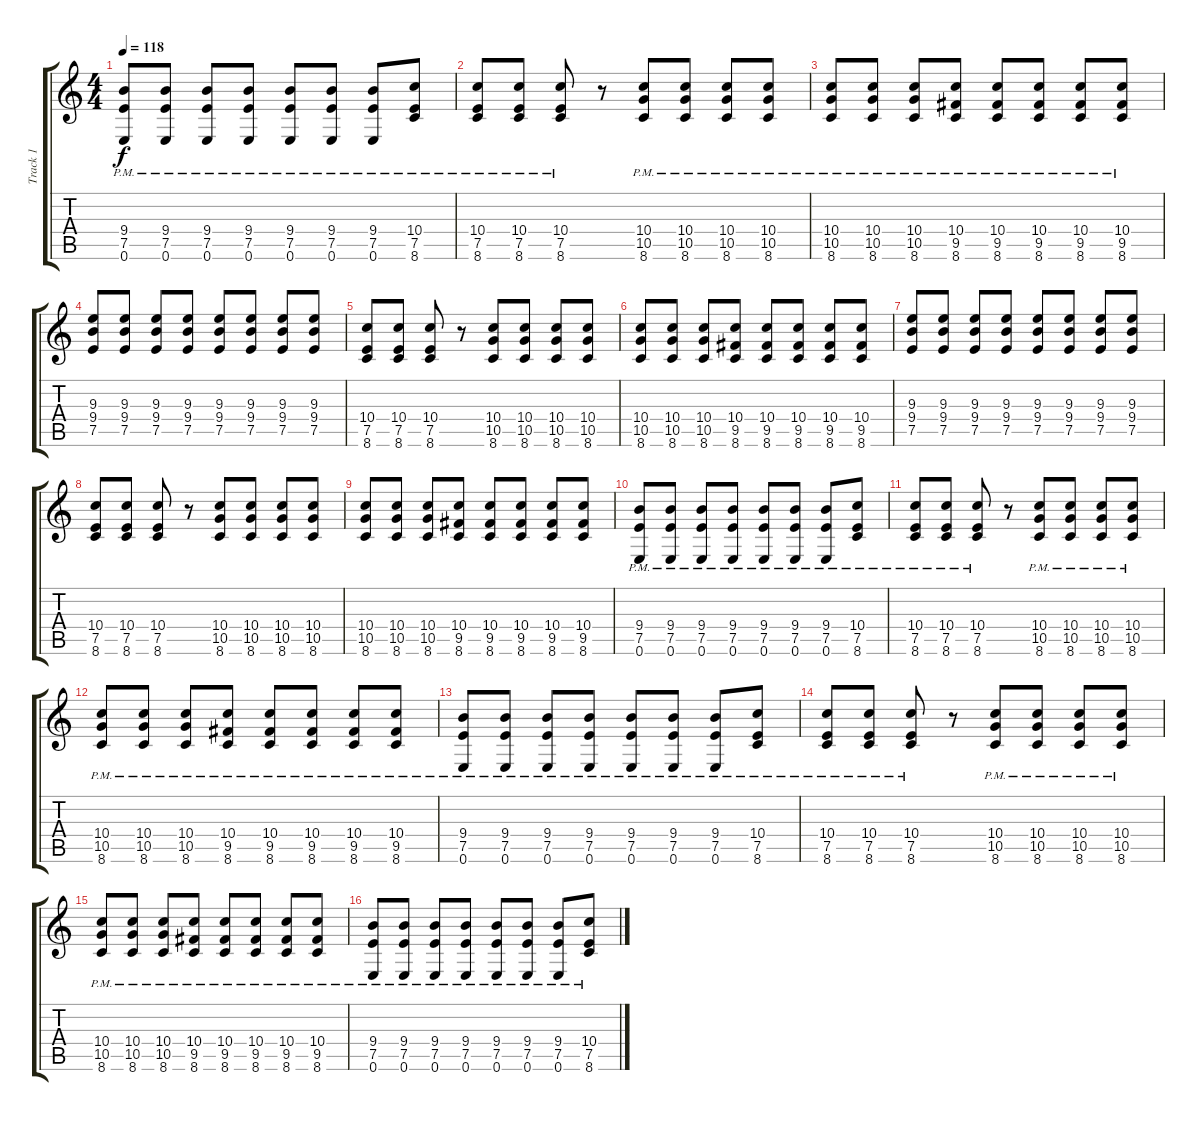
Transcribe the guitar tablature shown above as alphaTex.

\track ("Track 1" "Track 1") {instrument distortionguitar}
\staff {score tabs}
\tuning (E4 B3 G3 D3 A2 E2) {hide}
\ts (4 4)
\tempo 118
\clef g2
\ks c
(9.4{pm} 7.5{pm} 0.6{pm}).8{dy f} (9.4{pm} 7.5{pm} 0.6{pm}).8 (9.4{pm} 7.5{pm} 0.6{pm}).8 (9.4{pm} 7.5{pm} 0.6{pm}).8 (9.4{pm} 7.5{pm} 0.6{pm}).8 (9.4{pm} 7.5{pm} 0.6{pm}).8 (9.4{pm} 7.5{pm} 0.6{pm}).8 (10.4{pm} 7.5{pm} 8.6{pm}).8 |
(10.4{pm} 7.5{pm} 8.6{pm}).8 (10.4{pm} 7.5{pm} 8.6{pm}).8 (10.4{pm} 7.5{pm} 8.6{pm}).8 r.8 (10.4{pm} 10.5{pm} 8.6{pm}).8 (10.4{pm} 10.5{pm} 8.6{pm}).8 (10.4{pm} 10.5{pm} 8.6{pm}).8 (10.4{pm} 10.5{pm} 8.6{pm}).8 |
(10.4{pm} 10.5{pm} 8.6{pm}).8 (10.4{pm} 10.5{pm} 8.6{pm}).8 (10.4{pm} 10.5{pm} 8.6{pm}).8 (10.4{pm} 9.5{pm} 8.6{pm}).8 (10.4{pm} 9.5{pm} 8.6{pm}).8 (10.4{pm} 9.5{pm} 8.6{pm}).8 (10.4{pm} 9.5{pm} 8.6{pm}).8 (10.4{pm} 9.5{pm} 8.6{pm}).8 |
(9.3 9.4 7.5).8 (9.3 9.4 7.5).8 (9.3 9.4 7.5).8 (9.3 9.4 7.5).8 (9.3 9.4 7.5).8 (9.3 9.4 7.5).8 (9.3 9.4 7.5).8 (9.3 9.4 7.5).8 |
(10.4 7.5 8.6).8 (10.4 7.5 8.6).8 (10.4 7.5 8.6).8 r.8 (10.4 10.5 8.6).8 (10.4 10.5 8.6).8 (10.4 10.5 8.6).8 (10.4 10.5 8.6).8 |
(10.4 10.5 8.6).8 (10.4 10.5 8.6).8 (10.4 10.5 8.6).8 (10.4 9.5 8.6).8 (10.4 9.5 8.6).8 (10.4 9.5 8.6).8 (10.4 9.5 8.6).8 (10.4 9.5 8.6).8 |
(9.3 9.4 7.5).8 (9.3 9.4 7.5).8 (9.3 9.4 7.5).8 (9.3 9.4 7.5).8 (9.3 9.4 7.5).8 (9.3 9.4 7.5).8 (9.3 9.4 7.5).8 (9.3 9.4 7.5).8 |
(10.4 7.5 8.6).8 (10.4 7.5 8.6).8 (10.4 7.5 8.6).8 r.8 (10.4 10.5 8.6).8 (10.4 10.5 8.6).8 (10.4 10.5 8.6).8 (10.4 10.5 8.6).8 |
(10.4 10.5 8.6).8 (10.4 10.5 8.6).8 (10.4 10.5 8.6).8 (10.4 9.5 8.6).8 (10.4 9.5 8.6).8 (10.4 9.5 8.6).8 (10.4 9.5 8.6).8 (10.4 9.5 8.6).8 |
(9.4{pm} 7.5{pm} 0.6{pm}).8 (9.4{pm} 7.5{pm} 0.6{pm}).8 (9.4{pm} 7.5{pm} 0.6{pm}).8 (9.4{pm} 7.5{pm} 0.6{pm}).8 (9.4{pm} 7.5{pm} 0.6{pm}).8 (9.4{pm} 7.5{pm} 0.6{pm}).8 (9.4{pm} 7.5{pm} 0.6{pm}).8 (10.4{pm} 7.5{pm} 8.6{pm}).8 |
(10.4{pm} 7.5{pm} 8.6{pm}).8 (10.4{pm} 7.5{pm} 8.6{pm}).8 (10.4{pm} 7.5{pm} 8.6{pm}).8 r.8 (10.4{pm} 10.5{pm} 8.6{pm}).8 (10.4{pm} 10.5{pm} 8.6{pm}).8 (10.4{pm} 10.5{pm} 8.6{pm}).8 (10.4{pm} 10.5{pm} 8.6{pm}).8 |
(10.4{pm} 10.5{pm} 8.6{pm}).8 (10.4{pm} 10.5{pm} 8.6{pm}).8 (10.4{pm} 10.5{pm} 8.6{pm}).8 (10.4{pm} 9.5{pm} 8.6{pm}).8 (10.4{pm} 9.5{pm} 8.6{pm}).8 (10.4{pm} 9.5{pm} 8.6{pm}).8 (10.4{pm} 9.5{pm} 8.6{pm}).8 (10.4{pm} 9.5{pm} 8.6{pm}).8 |
(9.4{pm} 7.5{pm} 0.6{pm}).8 (9.4{pm} 7.5{pm} 0.6{pm}).8 (9.4{pm} 7.5{pm} 0.6{pm}).8 (9.4{pm} 7.5{pm} 0.6{pm}).8 (9.4{pm} 7.5{pm} 0.6{pm}).8 (9.4{pm} 7.5{pm} 0.6{pm}).8 (9.4{pm} 7.5{pm} 0.6{pm}).8 (10.4{pm} 7.5{pm} 8.6{pm}).8 |
(10.4{pm} 7.5{pm} 8.6{pm}).8 (10.4{pm} 7.5{pm} 8.6{pm}).8 (10.4{pm} 7.5{pm} 8.6{pm}).8 r.8 (10.4{pm} 10.5{pm} 8.6{pm}).8 (10.4{pm} 10.5{pm} 8.6{pm}).8 (10.4{pm} 10.5{pm} 8.6{pm}).8 (10.4{pm} 10.5{pm} 8.6{pm}).8 |
(10.4{pm} 10.5{pm} 8.6{pm}).8 (10.4{pm} 10.5{pm} 8.6{pm}).8 (10.4{pm} 10.5{pm} 8.6{pm}).8 (10.4{pm} 9.5{pm} 8.6{pm}).8 (10.4{pm} 9.5{pm} 8.6{pm}).8 (10.4{pm} 9.5{pm} 8.6{pm}).8 (10.4{pm} 9.5{pm} 8.6{pm}).8 (10.4{pm} 9.5{pm} 8.6{pm}).8 |
(9.4{pm} 7.5{pm} 0.6{pm}).8 (9.4{pm} 7.5{pm} 0.6{pm}).8 (9.4{pm} 7.5{pm} 0.6{pm}).8 (9.4{pm} 7.5{pm} 0.6{pm}).8 (9.4{pm} 7.5{pm} 0.6{pm}).8 (9.4{pm} 7.5{pm} 0.6{pm}).8 (9.4{pm} 7.5{pm} 0.6{pm}).8 (10.4{pm} 7.5{pm} 8.6{pm}).8
